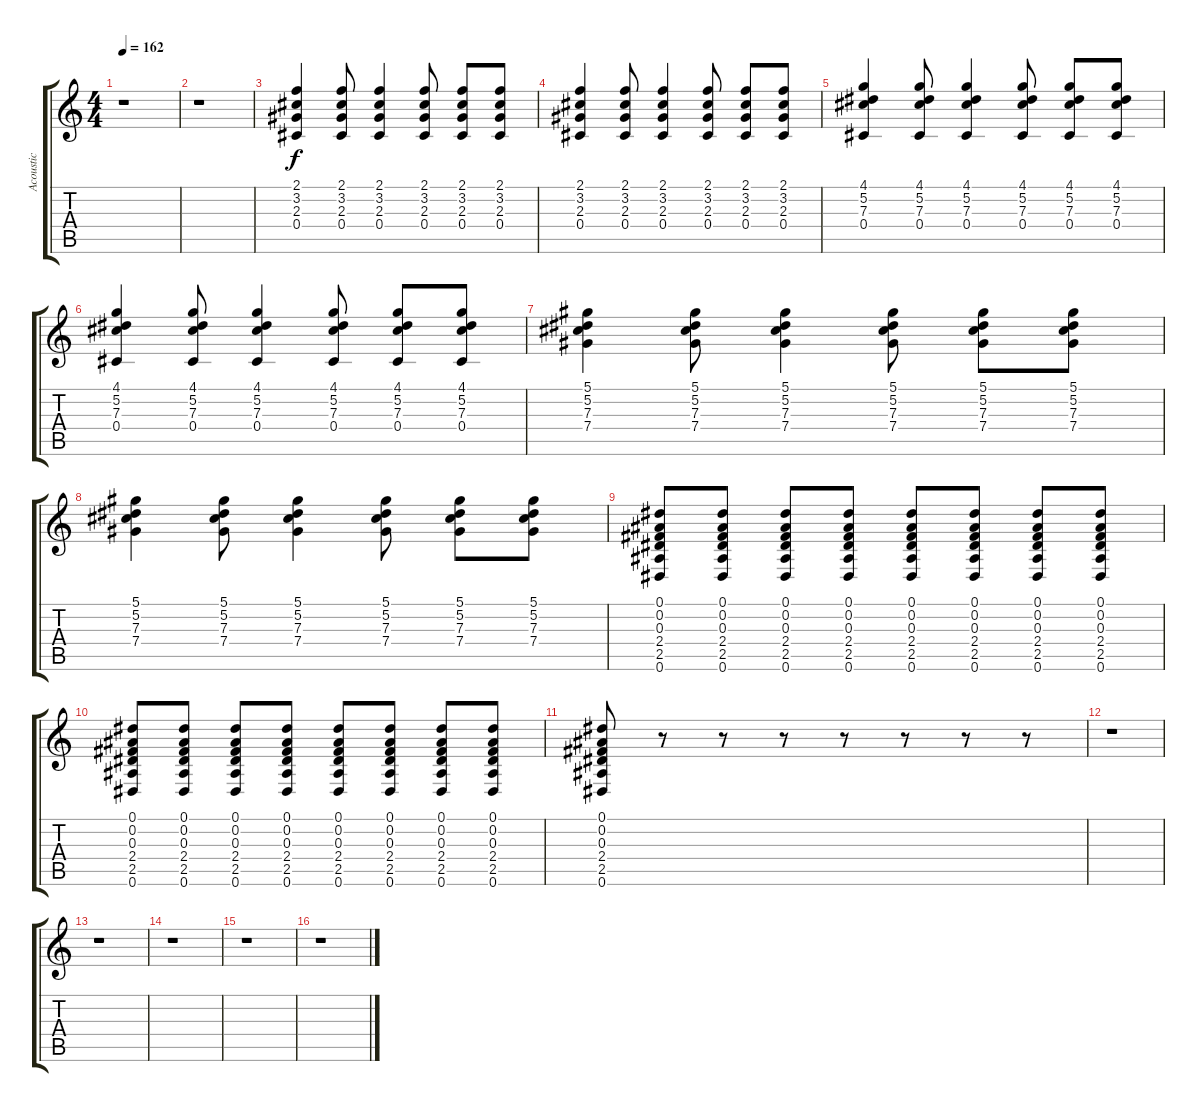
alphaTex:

\track ("Acoustic" "Acoustic") {instrument acousticguitarsteel}
\staff {score tabs}
\tuning (Eb4 Bb3 Gb3 Db3 Ab2 Eb2) {hide}
\ts (4 4)
\tempo 162
\clef g2
\ks c
r.1{dy f} |
r.1 |
(2.1 3.2 2.3 0.4).4 (2.1 3.2 2.3 0.4).8 (2.1 3.2 2.3 0.4).4 (2.1 3.2 2.3 0.4).8 (2.1 3.2 2.3 0.4).8 (2.1 3.2 2.3 0.4).8 |
(2.1 3.2 2.3 0.4).4 (2.1 3.2 2.3 0.4).8 (2.1 3.2 2.3 0.4).4 (2.1 3.2 2.3 0.4).8 (2.1 3.2 2.3 0.4).8 (2.1 3.2 2.3 0.4).8 |
(4.1 5.2 7.3 0.4).4 (4.1 5.2 7.3 0.4).8 (4.1 5.2 7.3 0.4).4 (4.1 5.2 7.3 0.4).8 (4.1 5.2 7.3 0.4).8 (4.1 5.2 7.3 0.4).8 |
(4.1 5.2 7.3 0.4).4 (4.1 5.2 7.3 0.4).8 (4.1 5.2 7.3 0.4).4 (4.1 5.2 7.3 0.4).8 (4.1 5.2 7.3 0.4).8 (4.1 5.2 7.3 0.4).8 |
(5.1 5.2 7.3 7.4).4 (5.1 5.2 7.3 7.4).8 (5.1 5.2 7.3 7.4).4 (5.1 5.2 7.3 7.4).8 (5.1 5.2 7.3 7.4).8 (5.1 5.2 7.3 7.4).8 |
(5.1 5.2 7.3 7.4).4 (5.1 5.2 7.3 7.4).8 (5.1 5.2 7.3 7.4).4 (5.1 5.2 7.3 7.4).8 (5.1 5.2 7.3 7.4).8 (5.1 5.2 7.3 7.4).8 |
(0.1 0.2 0.3 2.4 2.5 0.6).8 (0.1 0.2 0.3 2.4 2.5 0.6).8 (0.1 0.2 0.3 2.4 2.5 0.6).8 (0.1 0.2 0.3 2.4 2.5 0.6).8 (0.1 0.2 0.3 2.4 2.5 0.6).8 (0.1 0.2 0.3 2.4 2.5 0.6).8 (0.1 0.2 0.3 2.4 2.5 0.6).8 (0.1 0.2 0.3 2.4 2.5 0.6).8 |
(0.1 0.2 0.3 2.4 2.5 0.6).8 (0.1 0.2 0.3 2.4 2.5 0.6).8 (0.1 0.2 0.3 2.4 2.5 0.6).8 (0.1 0.2 0.3 2.4 2.5 0.6).8 (0.1 0.2 0.3 2.4 2.5 0.6).8 (0.1 0.2 0.3 2.4 2.5 0.6).8 (0.1 0.2 0.3 2.4 2.5 0.6).8 (0.1 0.2 0.3 2.4 2.5 0.6).8 |
(0.1 0.2 0.3 2.4 2.5 0.6).8 r.8 r.8 r.8 r.8 r.8 r.8 r.8 |
r.1 |
r.1 |
r.1 |
r.1 |
r.1
